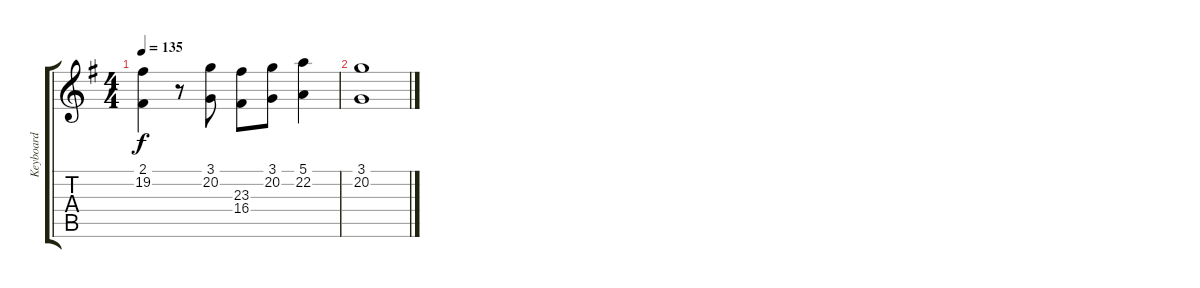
\track ("Keyboard" "Keyboard") {instrument stringensemble1}
\staff {score tabs}
\tuning (E4 B3 G3 D3 A2 E2) {hide}
\ts (4 4)
\tempo 135
\clef g2
\ks g
(2.1 19.2).4{dy f} r.8 (3.1 20.2).8 (23.3 16.4).8 (3.1 20.2).8 (5.1 22.2).4 |
(3.1 20.2).1
